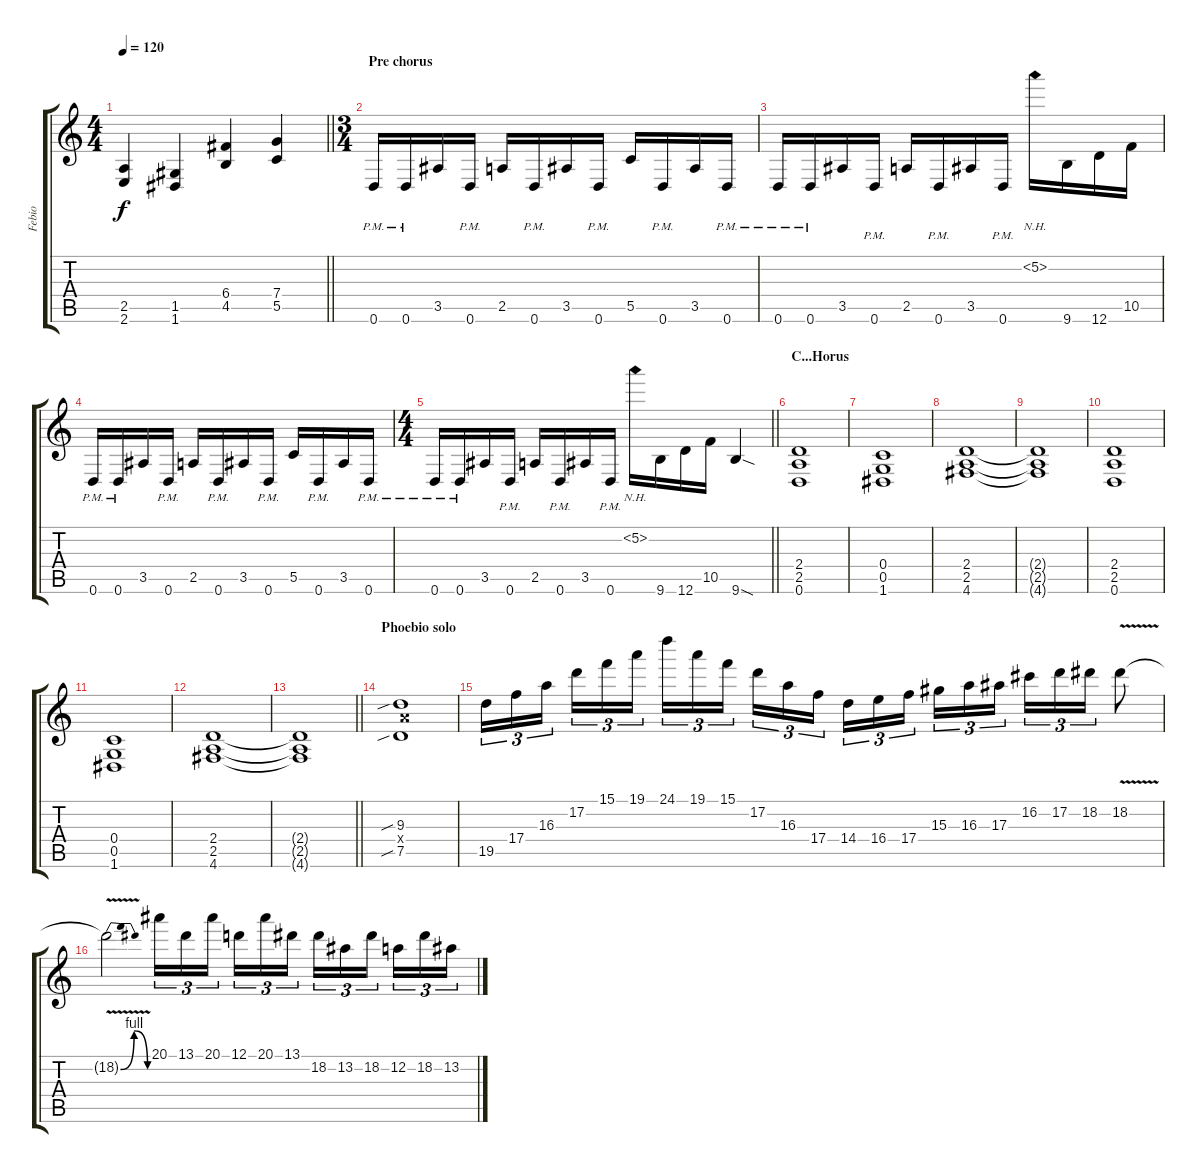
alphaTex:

\track ("Febio" "Febio") {instrument distortionguitar}
\staff {score tabs}
\tuning (D4 A3 F3 C3 G2 D2) {hide}
\ts (4 4)
\tempo 120
\clef g2
\barLineRight lightlight
\ks c
(2.5 2.6).4{dy f} (1.5 1.6).4 (6.4 4.5).4 (7.4 5.5).4 |
\ts (3 4)
\section ("" "Pre chorus")
0.6{pm}.16 0.6{pm}.16 3.5.16 0.6{pm}.16 2.5.16 0.6{pm}.16 3.5.16 0.6{pm}.16 5.5.16 0.6{pm}.16 3.5.16 0.6{pm}.16 |
0.6{pm}.16 0.6{pm}.16 3.5.16 0.6{pm}.16 2.5.16 0.6{pm}.16 3.5.16 0.6{pm}.16 5.2{nh}.16 9.6.16 12.6.16 10.5.16 |
0.6{pm}.16 0.6{pm}.16 3.5.16 0.6{pm}.16 2.5.16 0.6{pm}.16 3.5.16 0.6{pm}.16 5.5.16 0.6{pm}.16 3.5.16 0.6{pm}.16 |
\ts (4 4)
\barLineRight lightlight
0.6{pm}.16 0.6{pm}.16 3.5.16 0.6{pm}.16 2.5.16 0.6{pm}.16 3.5.16 0.6{pm}.16 5.2{nh}.16 9.6.16 12.6.16 10.5.16 9.6{sod}.4 |
\section ("" "C...Horus")
(2.4 2.5 0.6).1 |
(0.4 0.5 1.6).1 |
(2.4 2.5 4.6).1 |
(2.4{t} 2.5{t} 4.6{t}).1 |
(2.4 2.5 0.6).1 |
(0.4 0.5 1.6).1 |
(2.4 2.5 4.6).1 |
\barLineRight lightlight
(2.4{t} 2.5{t} 4.6{t}).1 |
\section ("" "Phoebio solo")
(9.3{sib} 9.4{x} 7.5{sib}).1 |
19.5.16{tu (3 2)} 17.4.16{tu (3 2)} 16.3.16{tu (3 2) beam splitsecondary} 17.2.16{tu (3 2)} 15.1.16{tu (3 2)} 19.1.16{tu (3 2)} 24.1.16{tu (3 2)} 19.1.16{tu (3 2)} 15.1.16{tu (3 2) beam splitsecondary} 17.2.16{tu (3 2)} 16.3.16{tu (3 2)} 17.4.16{tu (3 2)} 14.4.16{tu (3 2)} 16.4.16{tu (3 2)} 17.4.16{tu (3 2) beam splitsecondary} 15.3.16{tu (3 2)} 16.3.16{tu (3 2)} 17.3.16{tu (3 2)} 16.2.16{tu (3 2)} 17.2.16{tu (3 2)} 18.2.16{tu (3 2)} 18.2{v}.8 |
18.2{be (bendrelease 0 0 30 4 30 4 60 0) v t}.2 20.1.16{tu (3 2)} 13.1.16{tu (3 2)} 20.1.16{tu (3 2) beam splitsecondary} 12.1.16{tu (3 2)} 20.1.16{tu (3 2)} 13.1.16{tu (3 2)} 18.2.16{tu (3 2)} 13.2.16{tu (3 2)} 18.2.16{tu (3 2) beam splitsecondary} 12.2.16{tu (3 2)} 18.2.16{tu (3 2)} 13.2.16{tu (3 2)}
